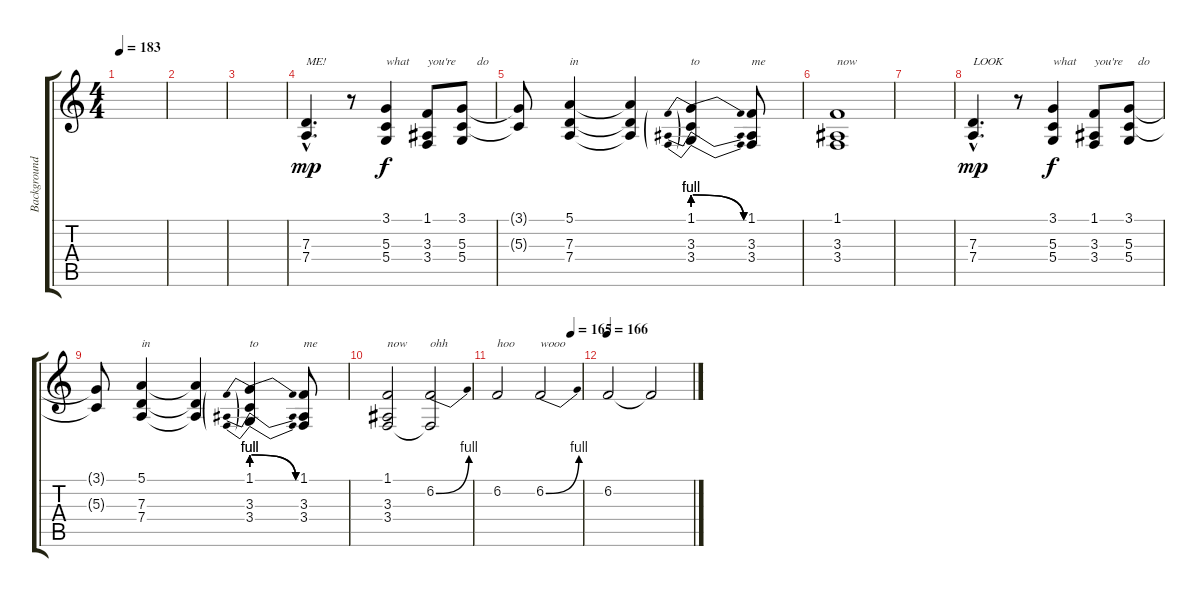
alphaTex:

\track ("Background Vocals" "Background") {instrument lead1square}
\staff {score tabs}
\tuning (E4 B3 G3 D3 A2 E2) {hide}
\ts (4 4)
\tempo 183
\clef g2
\ks c
|
|
|
(7.3{hac} 7.4{hac}).4{d txt "ME!" dy mp} r.8 (3.1 5.3 5.4).4{txt "what" dy f} (1.1 3.3 3.4).8{txt "you're"} (3.1 5.3 5.4).8{txt "     do"} |
(3.1{t} 5.3{t}).8 (5.1 7.3 7.4).4{txt "in"} (5.1{t} 7.3{t} 7.4{t}).4 (1.1{be (prebendrelease 0 4 60 0)} 3.3{be (prebendrelease 0 4 60 0)} 3.4{be (prebendrelease 0 4 60 0)}).4{txt "to"} (1.1 3.3 3.4).8{txt "me"} |
(1.1 3.3 3.4).1{txt "now"} |
|
(7.3{hac} 7.4{hac}).4{d txt "LOOK" dy mp} r.8 (3.1 5.3 5.4).4{txt "what" dy f} (1.1 3.3 3.4).8{txt "you're"} (3.1 5.3 5.4).8{txt "   do"} |
(3.1{t} 5.3{t}).8 (5.1 7.3 7.4).4{txt "in"} (5.1{t} 7.3{t} 7.4{t}).4 (1.1{be (prebendrelease 0 4 60 0)} 3.3{be (prebendrelease 0 4 60 0)} 3.4{be (prebendrelease 0 4 60 0)}).4{txt "to"} (1.1 3.3 3.4).8{txt "me"} |
(1.1 3.3 3.4).2{txt "now"} (6.2{be (bend 0 0 60 4)} 3.4{t}).2{txt "ohh"} |
\tempo (165 0.875)
6.2.2{txt "hoo"} 6.2{be (bend 0 0 60 4)}.2{txt "wooo"} |
\tempo 166
6.2.2{volume 0} 6.2{t}.2
